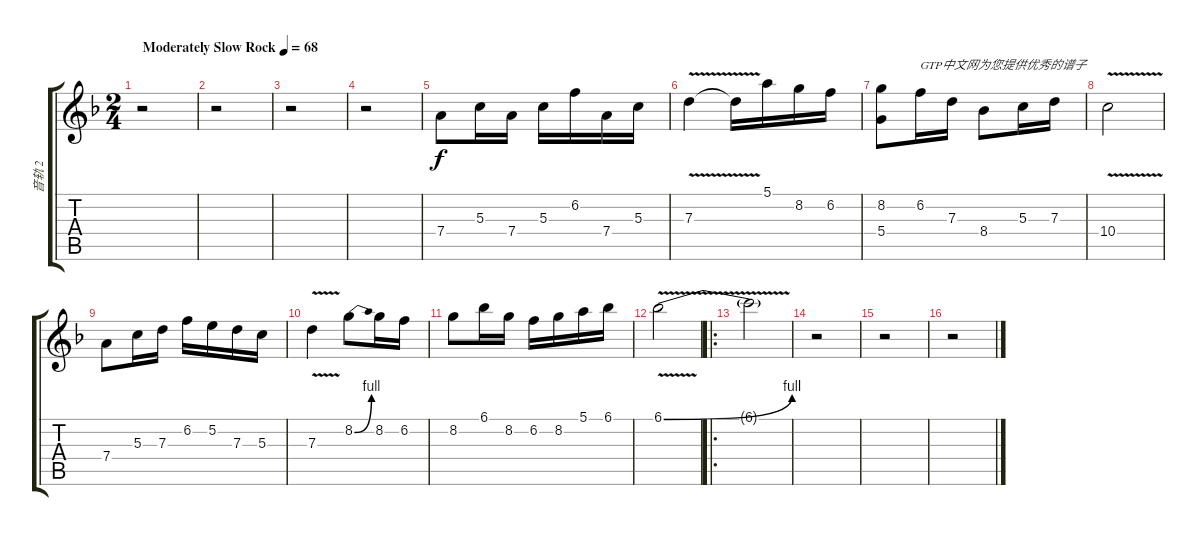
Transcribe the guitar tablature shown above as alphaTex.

\track ("音轨 2" "音轨 2") {instrument distortionguitar}
\staff {score tabs}
\tuning (E4 B3 G3 D3 A2 E2) {hide}
\ts (2 4)
\tempo (68 "Moderately Slow Rock")
\clef g2
\ks f
r.2{dy f instrument distortionguitar} |
r.2 |
r.2 |
r.2 |
7.4.8 5.3.16 7.4.16 5.3.16 6.2.16 7.4.16 5.3.16 |
7.3{v}.4 7.3{t}.16 5.1.16 8.2.16 6.2.16 |
(8.2 5.4).8 6.2.16{txt "GTP中文网为您提供优秀的谱子"} 7.3.16 8.4.8 5.3.16 7.3.16 |
10.4{v}.2 |
7.4.8 5.3.16 7.3.16 6.2.16 5.2.16 7.3.16 5.3.16 |
7.3{v}.4 8.2{be (bend 0 0 60 4)}.8 8.2.16 6.2.16 |
8.2.8 6.1.16 8.2.16 6.2.16 8.2.16 5.1.16 6.1.16 |
6.1{be (bend 0 0 60 4) v}.2 |
\ro
6.1{t}.2 |
r.2 |
r.2 |
r.2
